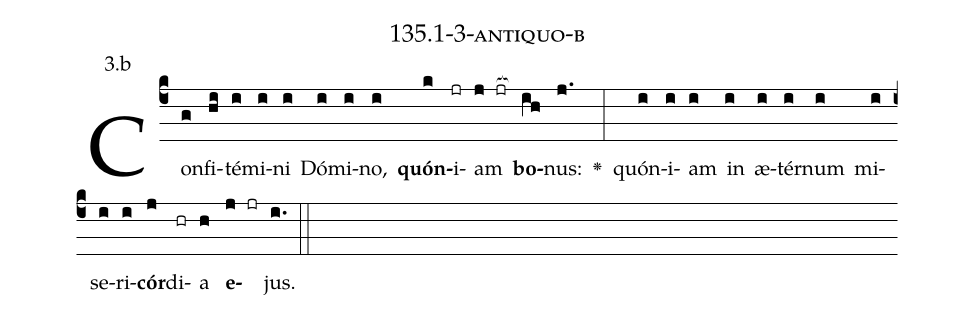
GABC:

name: 135.1-3-antiquo-b;
annotation: 3.b;
%%
(c4)Con(g)fi(hi)té(i)mi(i)ni(i) Dó(i)mi(i)no,(i) <b>quón</b>(k)i(jr)am(j jr[ocb:1{]) <b>bo</b>(ih[ocb:0}])nus:(j.) <v>\greheightstar</v>(:) quón(i)i(i)am(i) in(i) æ(i)tér(i)num(i) mi(i)se(i)ri(i)<b>cór</b>(j)di(hr)a(h) <b>e</b>(j jr)jus.(i.) (::)


%E(i) u(i) o(j) u(h) a(j) e.(i.) (::)
